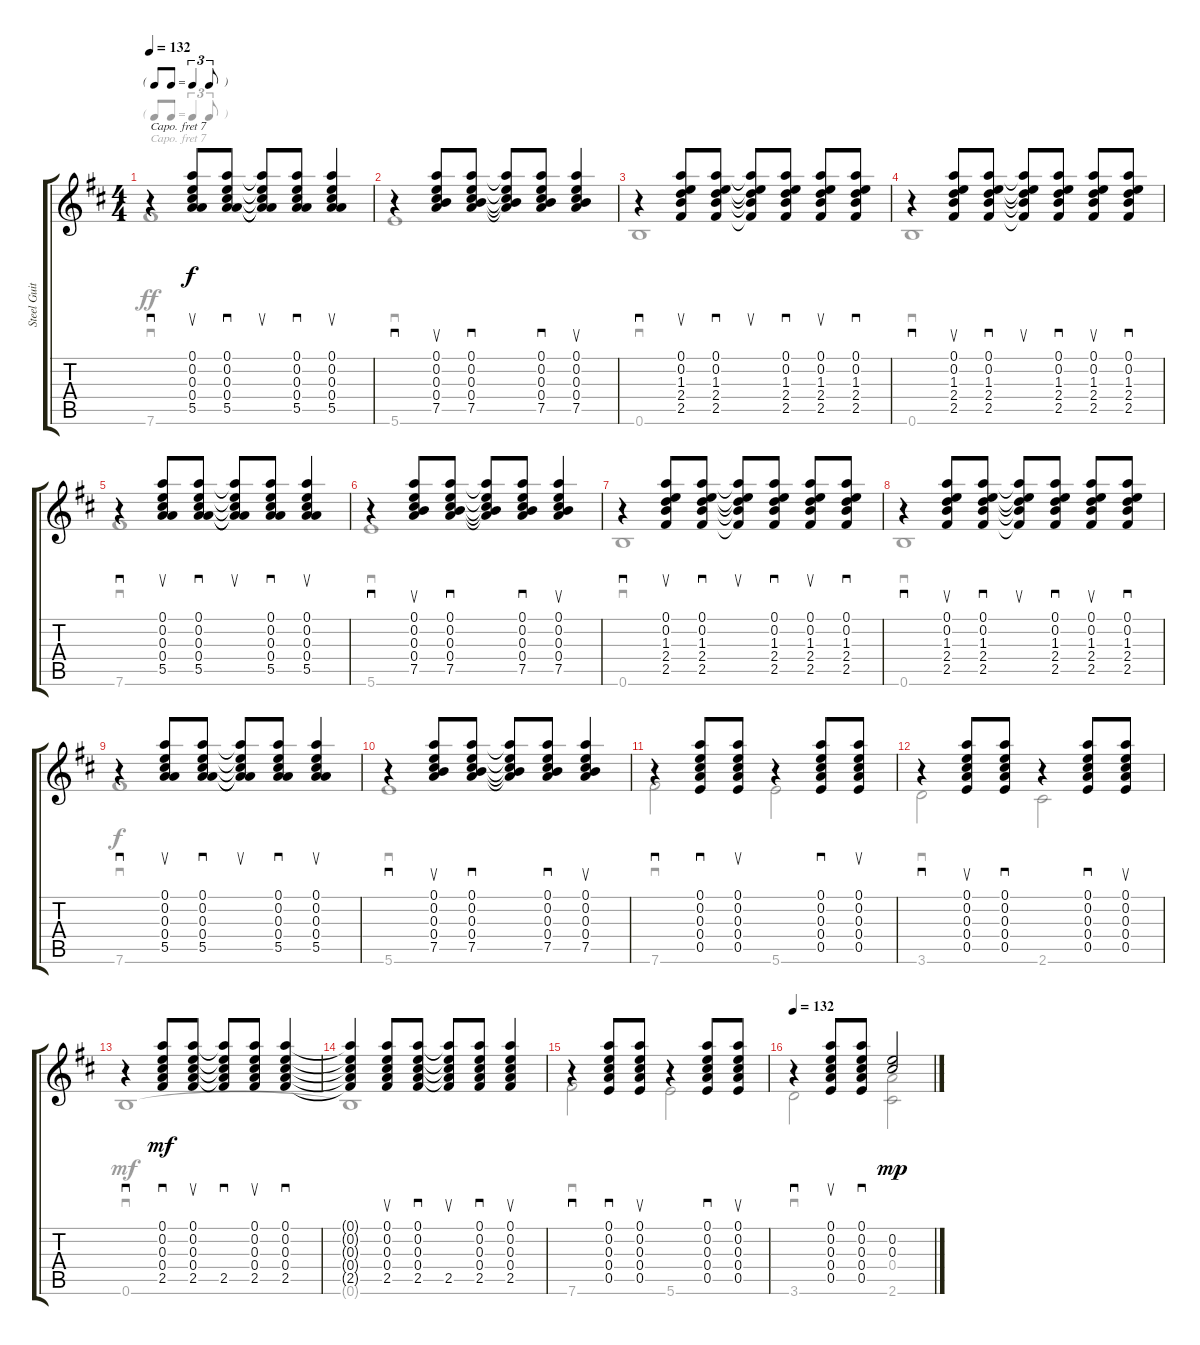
\track ("Steel Guitar" "Steel Guit") {instrument acousticguitarsteel}
\staff {score tabs}
\capo 7
\tuning (D4 A3 Gb3 D3 A2 E2) {hide}
\voice
\ts (4 4)
\tf triplet8th
\tempo 132
\clef g2
\ks d
r.4{sd dy ff} (0.1 0.2 0.3 0.4 5.5).8{su dy f} (0.1 0.2 0.3 0.4 5.5).8{sd} (0.1{t} 0.2{t} 0.3{t} 0.4{t} 5.5{t}).8{su} (0.1 0.2 0.3 0.4 5.5).8{sd} (0.1 0.2 0.3 0.4 5.5).4{su} |
r.4{sd} (0.1 0.2 0.3 0.4 7.5).8{su} (0.1 0.2 0.3 0.4 7.5).8{sd} (0.1{t} 0.2{t} 0.3{t} 0.4{t} 7.5{t}).8 (0.1 0.2 0.3 0.4 7.5).8{sd} (0.1 0.2 0.3 0.4 7.5).4{su} |
r.4{sd} (0.1 0.2 1.3 2.4 2.5).8{su} (0.1 0.2 1.3 2.4 2.5).8{sd} (0.1{t} 0.2{t} 1.3{t} 2.4{t} 2.5{t}).8{su} (0.1 0.2 1.3 2.4 2.5).8{sd} (0.1 0.2 1.3 2.4 2.5).8{su} (0.1 0.2 1.3 2.4 2.5).8{sd} |
r.4{sd} (0.1 0.2 1.3 2.4 2.5).8{su} (0.1 0.2 1.3 2.4 2.5).8{sd} (0.1{t} 0.2{t} 1.3{t} 2.4{t} 2.5{t}).8{su} (0.1 0.2 1.3 2.4 2.5).8{sd} (0.1 0.2 1.3 2.4 2.5).8{su} (0.1 0.2 1.3 2.4 2.5).8{sd} |
r.4{sd} (0.1 0.2 0.3 0.4 5.5).8{su} (0.1 0.2 0.3 0.4 5.5).8{sd} (0.1{t} 0.2{t} 0.3{t} 0.4{t} 5.5{t}).8{su} (0.1 0.2 0.3 0.4 5.5).8{sd} (0.1 0.2 0.3 0.4 5.5).4{su} |
r.4{sd} (0.1 0.2 0.3 0.4 7.5).8{su} (0.1 0.2 0.3 0.4 7.5).8{sd} (0.1{t} 0.2{t} 0.3{t} 0.4{t} 7.5{t}).8 (0.1 0.2 0.3 0.4 7.5).8{sd} (0.1 0.2 0.3 0.4 7.5).4{su} |
r.4{sd} (0.1 0.2 1.3 2.4 2.5).8{su} (0.1 0.2 1.3 2.4 2.5).8{sd} (0.1{t} 0.2{t} 1.3{t} 2.4{t} 2.5{t}).8{su} (0.1 0.2 1.3 2.4 2.5).8{sd} (0.1 0.2 1.3 2.4 2.5).8{su} (0.1 0.2 1.3 2.4 2.5).8{sd} |
r.4{sd} (0.1 0.2 1.3 2.4 2.5).8{su} (0.1 0.2 1.3 2.4 2.5).8{sd} (0.1{t} 0.2{t} 1.3{t} 2.4{t} 2.5{t}).8{su} (0.1 0.2 1.3 2.4 2.5).8{sd} (0.1 0.2 1.3 2.4 2.5).8{su} (0.1 0.2 1.3 2.4 2.5).8{sd} |
r.4{sd} (0.1 0.2 0.3 0.4 5.5).8{su} (0.1 0.2 0.3 0.4 5.5).8{sd} (0.1{t} 0.2{t} 0.3{t} 0.4{t} 5.5{t}).8{su} (0.1 0.2 0.3 0.4 5.5).8{sd} (0.1 0.2 0.3 0.4 5.5).4{su} |
r.4{sd} (0.1 0.2 0.3 0.4 7.5).8{su} (0.1 0.2 0.3 0.4 7.5).8{sd} (0.1{t} 0.2{t} 0.3{t} 0.4{t} 7.5{t}).8 (0.1 0.2 0.3 0.4 7.5).8{sd} (0.1 0.2 0.3 0.4 7.5).4{su} |
r.4{sd} (0.1 0.2 0.3 0.4 0.5).8{sd} (0.1 0.2 0.3 0.4 0.5).8{su} r.4 (0.1 0.2 0.3 0.4 0.5).8{sd} (0.1 0.2 0.3 0.4 0.5).8{su} |
r.4{sd} (0.1 0.2 0.3 0.4 0.5).8{su} (0.1 0.2 0.3 0.4 0.5).8{sd} r.4 (0.1 0.2 0.3 0.4 0.5).8{sd} (0.1 0.2 0.3 0.4 0.5).8{su} |
r.4{sd} (0.1 0.2 0.3 0.4 2.5).8{sd dy mf} (0.1 0.2 0.3 0.4 2.5).8{su} (0.1{t} 0.2{t} 0.3{t} 0.4{t} 2.5).8{sd} (0.1 0.2 0.3 0.4 2.5).8{su} (0.1 0.2 0.3 0.4 2.5).4{sd} |
(0.1{t} 0.2{t} 0.3{t} 0.4{t} 2.5{t}).4 (0.1 0.2 0.3 0.4 2.5).8{su} (0.1 0.2 0.3 0.4 2.5).8{sd} (0.1{t} 0.2{t} 0.3{t} 0.4{t} 2.5).8{su} (0.1 0.2 0.3 0.4 2.5).8{sd} (0.1 0.2 0.3 0.4 2.5).4{su} |
r.4{sd} (0.1 0.2 0.3 0.4 0.5).8{sd} (0.1 0.2 0.3 0.4 0.5).8{su} r.4 (0.1 0.2 0.3 0.4 0.5).8{sd} (0.1 0.2 0.3 0.4 0.5).8{su} |
\tempo 132
r.4{sd} (0.1 0.2 0.3 0.4 0.5).8{su} (0.1 0.2 0.3 0.4 0.5).8{sd} (0.2 0.3).2{dy mp}
\voice
\clef g2
\ottava regular
\simile none
\ks d
7.6.1{sd dy ff} |
5.6.1{sd} |
0.6.1{sd} |
0.6.1{sd} |
7.6.1{sd} |
5.6.1{sd} |
0.6.1{sd} |
0.6.1{sd} |
7.6.1{sd dy f} |
5.6.1{sd} |
7.6.2{sd} 5.6.2 |
3.6.2{sd} 2.6.2 |
0.6.1{sd dy mf} |
0.6{t}.1 |
7.6.2{sd} 5.6.2 |
3.6.2{sd} (0.4 2.6).2
